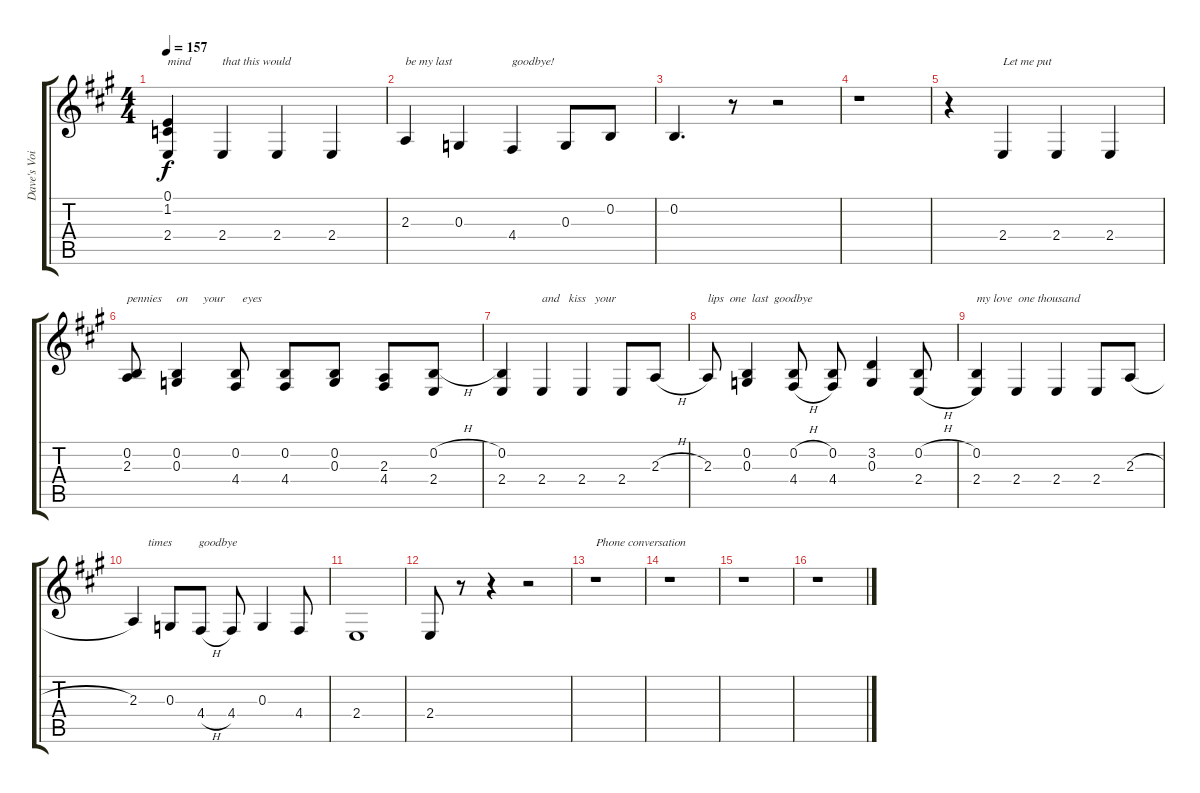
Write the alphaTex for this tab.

\track ("Dave's Voice + Harmony" "Dave's Voi") {instrument tenorsax}
\staff {score tabs}
\tuning (E4 B3 G3 D3 A2 E2) {hide}
\ts (4 4)
\tempo 157
\clef g2
\ks a
(0.1 1.2 2.4).4{txt "mind" dy f} 2.4.4{txt "that this would"} 2.4.4 2.4.4 |
2.3.4{txt "be my last"} 0.3.4 4.4.4{txt "goodbye!"} 0.3.8 0.2.8 |
0.2.4{d} r.8 r.2 |
r.1 |
r.4 2.4.4{txt "Let me put"} 2.4.4 2.4.4 |
(0.2 2.3).8{txt "pennies     on     your      eyes"} (0.2 0.3).4 (0.2 4.4).8 (0.2 4.4).8 (0.2 0.3).8 (2.3 4.4).8 (0.2{h} 2.4).8 |
(0.2 2.4).4 2.4.4{txt "and   kiss   your"} 2.4.4 2.4.8 2.3{h}.8 |
2.3.8{txt "lips  one  last  goodbye"} (0.2 0.3).4 (0.2{h} 4.4{h}).8 (0.2 4.4).8 (3.2 0.3).4 (0.2{h} 2.4{h}).8 |
(0.2 2.4).4{txt "my love  one thousand"} 2.4.4 2.4.4 2.4.8 2.3{h}.8 |
2.3.4{txt "     times         goodbye"} 0.3.8 4.4{h}.8 4.4.8 0.3.4 4.4.8 |
2.4.1 |
2.4.8 r.8 r.4 r.2 |
r.1{txt "Phone conversation"} |
r.1 |
r.1 |
r.1
